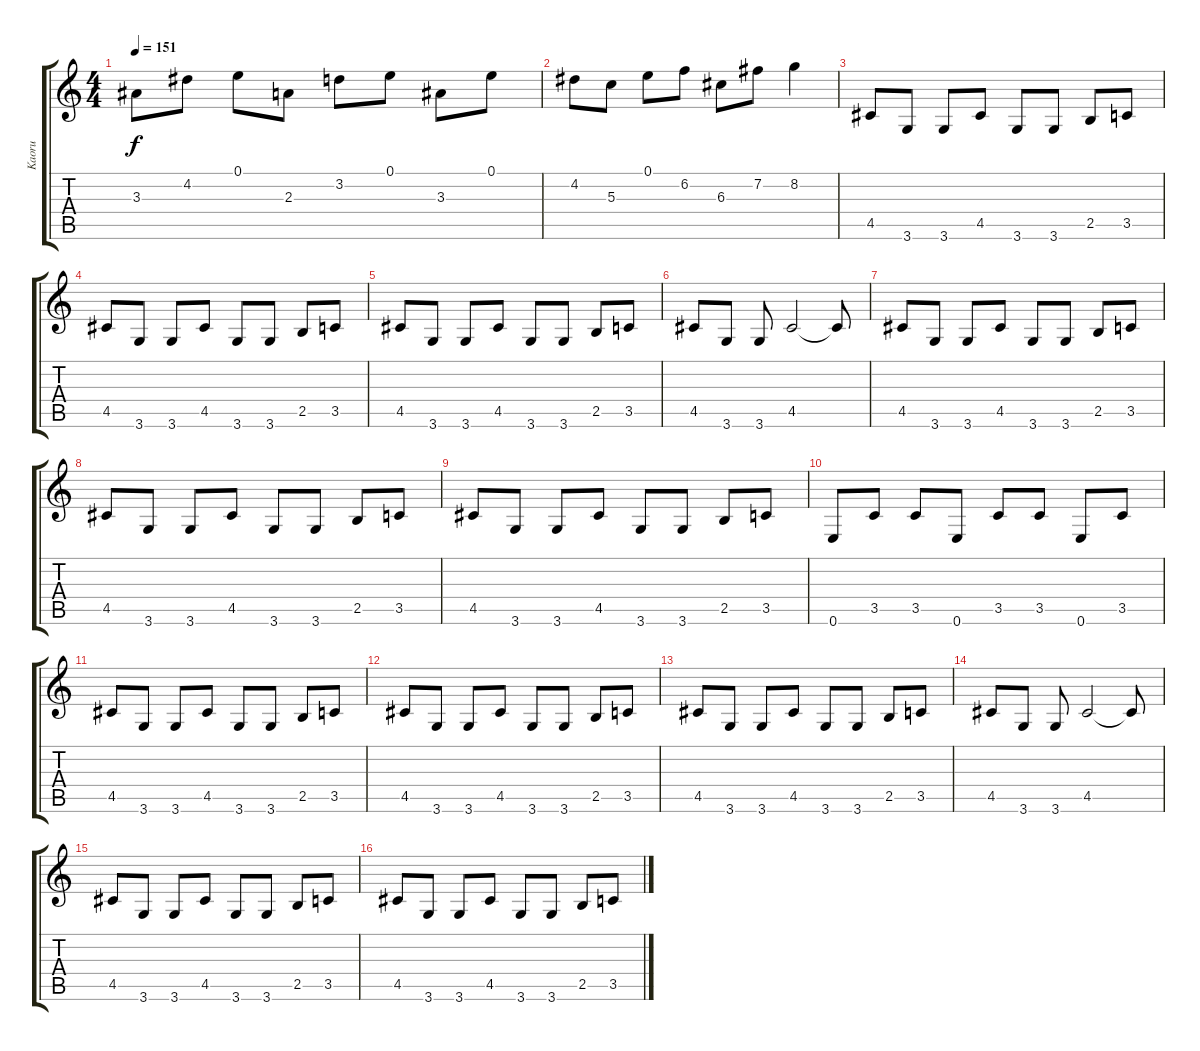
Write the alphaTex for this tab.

\track ("Kaoru" "Kaoru") {instrument distortionguitar}
\staff {score tabs}
\tuning (E4 B3 G3 D3 A2 E2) {hide}
\ts (4 4)
\tempo 151
\clef g2
\ks c
3.3.8{dy f instrument electricguitarclean} 4.2.8 0.1.8 2.3.8 3.2.8 0.1.8 3.3.8 0.1.8 |
4.2.8 5.3.8 0.1.8 6.2.8 6.3.8 7.2.8 8.2.4 |
4.5.8{instrument distortionguitar} 3.6.8 3.6.8 4.5.8 3.6.8 3.6.8 2.5.8 3.5.8 |
4.5.8 3.6.8 3.6.8 4.5.8 3.6.8 3.6.8 2.5.8 3.5.8 |
4.5.8 3.6.8 3.6.8 4.5.8 3.6.8 3.6.8 2.5.8 3.5.8 |
4.5.8 3.6.8 3.6.8 4.5.2 4.5{t}.8 |
4.5.8 3.6.8 3.6.8 4.5.8 3.6.8 3.6.8 2.5.8 3.5.8 |
4.5.8 3.6.8 3.6.8 4.5.8 3.6.8 3.6.8 2.5.8 3.5.8 |
4.5.8 3.6.8 3.6.8 4.5.8 3.6.8 3.6.8 2.5.8 3.5.8 |
0.6.8 3.5.8 3.5.8 0.6.8 3.5.8 3.5.8 0.6.8 3.5.8 |
4.5.8 3.6.8 3.6.8 4.5.8 3.6.8 3.6.8 2.5.8 3.5.8 |
4.5.8 3.6.8 3.6.8 4.5.8 3.6.8 3.6.8 2.5.8 3.5.8 |
4.5.8 3.6.8 3.6.8 4.5.8 3.6.8 3.6.8 2.5.8 3.5.8 |
4.5.8 3.6.8 3.6.8 4.5.2 4.5{t}.8 |
4.5.8 3.6.8 3.6.8 4.5.8 3.6.8 3.6.8 2.5.8 3.5.8 |
4.5.8 3.6.8 3.6.8 4.5.8 3.6.8 3.6.8 2.5.8 3.5.8
